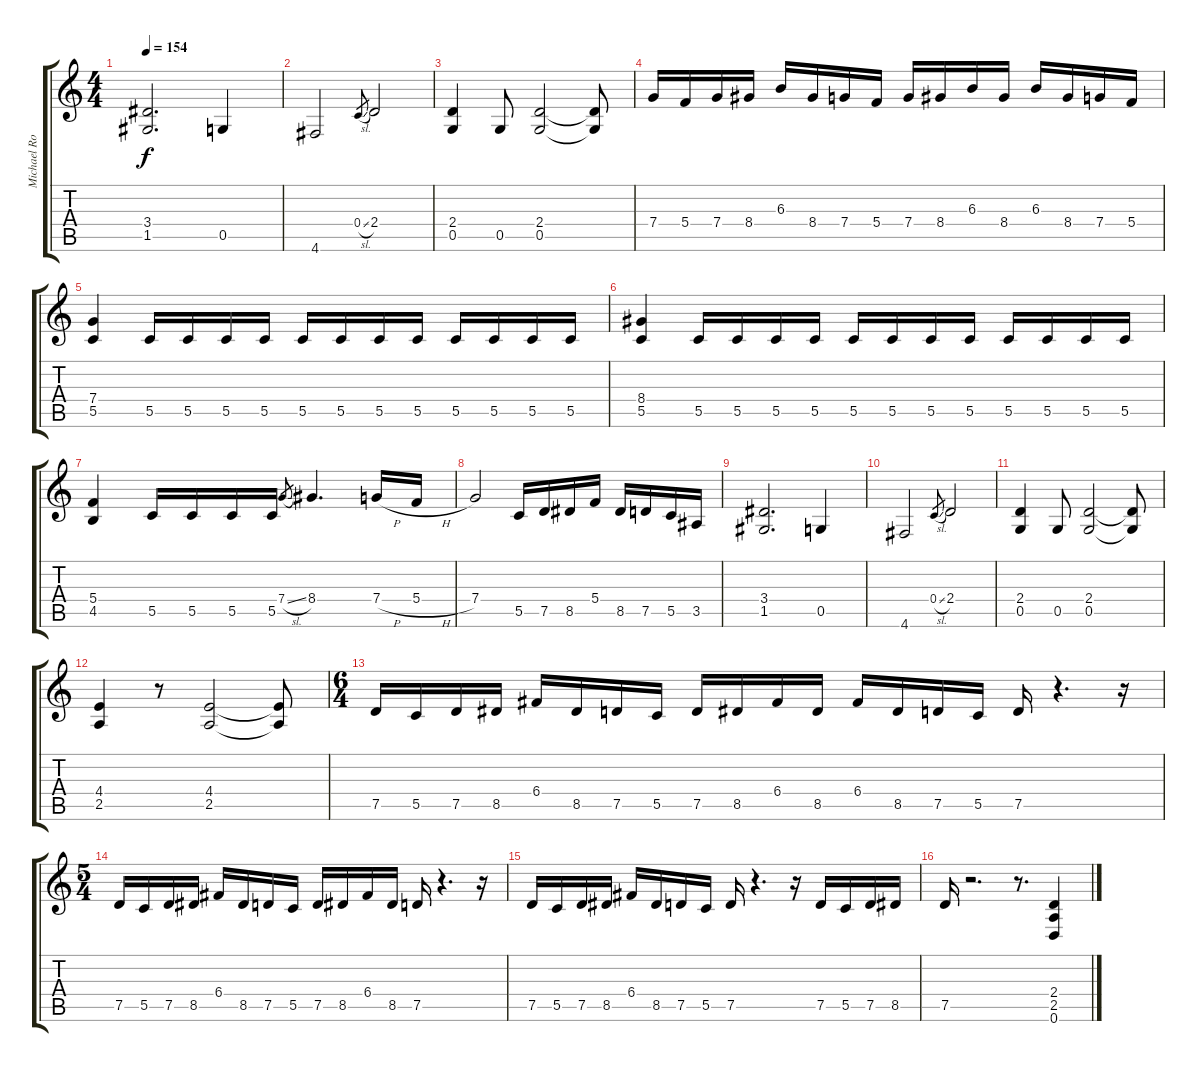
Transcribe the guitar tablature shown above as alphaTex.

\track ("Michael Romeo" "Michael Ro") {instrument distortionguitar}
\staff {score tabs}
\tuning (D4 A3 F3 C3 G2 D2) {hide}
\ts (4 4)
\tempo 154
\clef g2
\ks c
(3.4 1.5).2{d dy f} 0.5.4 |
4.6.2 0.4{sl}.8{gr} 2.4.2 |
(2.4 0.5).4 0.5.8 (2.4 0.5).2 (2.4{t} 0.5{t}).8 |
7.4.16 5.4.16 7.4.16 8.4.16 6.3.16 8.4.16 7.4.16 5.4.16 7.4.16 8.4.16 6.3.16 8.4.16 6.3.16 8.4.16 7.4.16 5.4.16 |
(7.4 5.5).4 5.5.16 5.5.16 5.5.16 5.5.16 5.5.16 5.5.16 5.5.16 5.5.16 5.5.16 5.5.16 5.5.16 5.5.16 |
(8.4 5.5).4 5.5.16 5.5.16 5.5.16 5.5.16 5.5.16 5.5.16 5.5.16 5.5.16 5.5.16 5.5.16 5.5.16 5.5.16 |
(5.4 4.5).4 5.5.16 5.5.16 5.5.16 5.5.16 7.4{sl}.8{gr} 8.4.4{d} 7.4{h}.16 5.4{h}.16 |
7.4.2 5.5.16 7.5.16 8.5.16 5.4.16 8.5.16 7.5.16 5.5.16 3.5.16 |
(3.4 1.5).2{d} 0.5.4 |
4.6.2 0.4{sl}.8{gr} 2.4.2 |
(2.4 0.5).4 0.5.8 (2.4 0.5).2 (2.4{t} 0.5{t}).8 |
(4.4 2.5).4 r.8 (4.4 2.5).2 (4.4{t} 2.5{t}).8 |
\ts (6 4)
7.5.16 5.5.16 7.5.16 8.5.16 6.4.16 8.5.16 7.5.16 5.5.16 7.5.16 8.5.16 6.4.16 8.5.16 6.4.16 8.5.16 7.5.16 5.5.16 7.5.16 r.4{d} r.16 |
\ts (5 4)
7.5.16 5.5.16 7.5.16 8.5.16 6.4.16 8.5.16 7.5.16 5.5.16 7.5.16 8.5.16 6.4.16 8.5.16 7.5.16 r.4{d} r.16 |
7.5.16 5.5.16 7.5.16 8.5.16 6.4.16 8.5.16 7.5.16 5.5.16 7.5.16 r.4{d} r.16 7.5.16 5.5.16 7.5.16 8.5.16 |
7.5.16 r.2{d} r.8{d} (2.4 2.5 0.6).4
